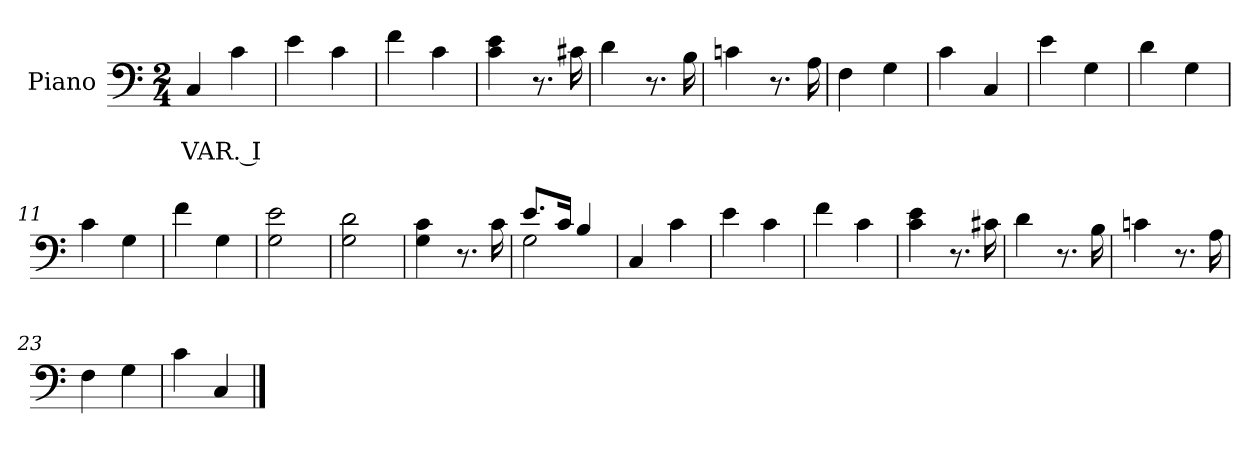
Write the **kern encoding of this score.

**kern	**text	**text
*part1	*part1	*part1
*staff1	*staff1	*staff1
*I"Piano	*	*
*I'Pno.	*	*
*clefF4	*	*
*k[]	*	*
*M2/4	*	*
=1	=1	=1
!	!	!LO:LY:b
4C/	.	VAR. I
4c\	.	.
=2	=2	=2
4e\	.	.
4c\	.	.
=3	=3	=3
4f\	.	.
4c\	.	.
=4	=4	=4
4c\ 4e\	.	.
8.r	.	.
16c#X\	.	.
=5	=5	=5
4d\	.	.
8.r	.	.
16B\	.	.
=6	=6	=6
4cn\	.	.
8.r	.	.
16A\	.	.
=7	=7	=7
4F\	.	.
4G\	.	.
=8	=8	=8
4c\	.	.
4C/	.	.
=9	=9	=9
4e\	.	.
4G\	.	.
=10	=10	=10
4d\	.	.
4G\	.	.
=11	=11	=11
4c\	.	.
4G\	.	.
=12	=12	=12
4f\	.	.
4G\	.	.
=13	=13	=13
2G\ 2e\	.	.
=14	=14	=14
2G\ 2d\	.	.
=15	=15	=15
4G\ 4c\	.	.
8.r	.	.
16c\	.	.
!!LO:LB:g=z
=16	=16	=16
*^	*	*
8.e/L	2G\	.	.
16c/Jk	.	.	.
4B/	.	.	.
*v	*v	*	*
=17	=17	=17
4C/	.	.
4c\	.	.
=18	=18	=18
4e\	.	.
4c\	.	.
=19	=19	=19
4f\	.	.
4c\	.	.
=20	=20	=20
4c\ 4e\	.	.
8.r	.	.
16c#X\	.	.
=21	=21	=21
4d\	.	.
8.r	.	.
16B\	.	.
=22	=22	=22
4cn\	.	.
8.r	.	.
16A\	.	.
=23	=23	=23
4F\	.	.
4G\	.	.
=24	=24	=24
4c\	.	.
4C/	.	.
==	==	==
*-	*-	*-
